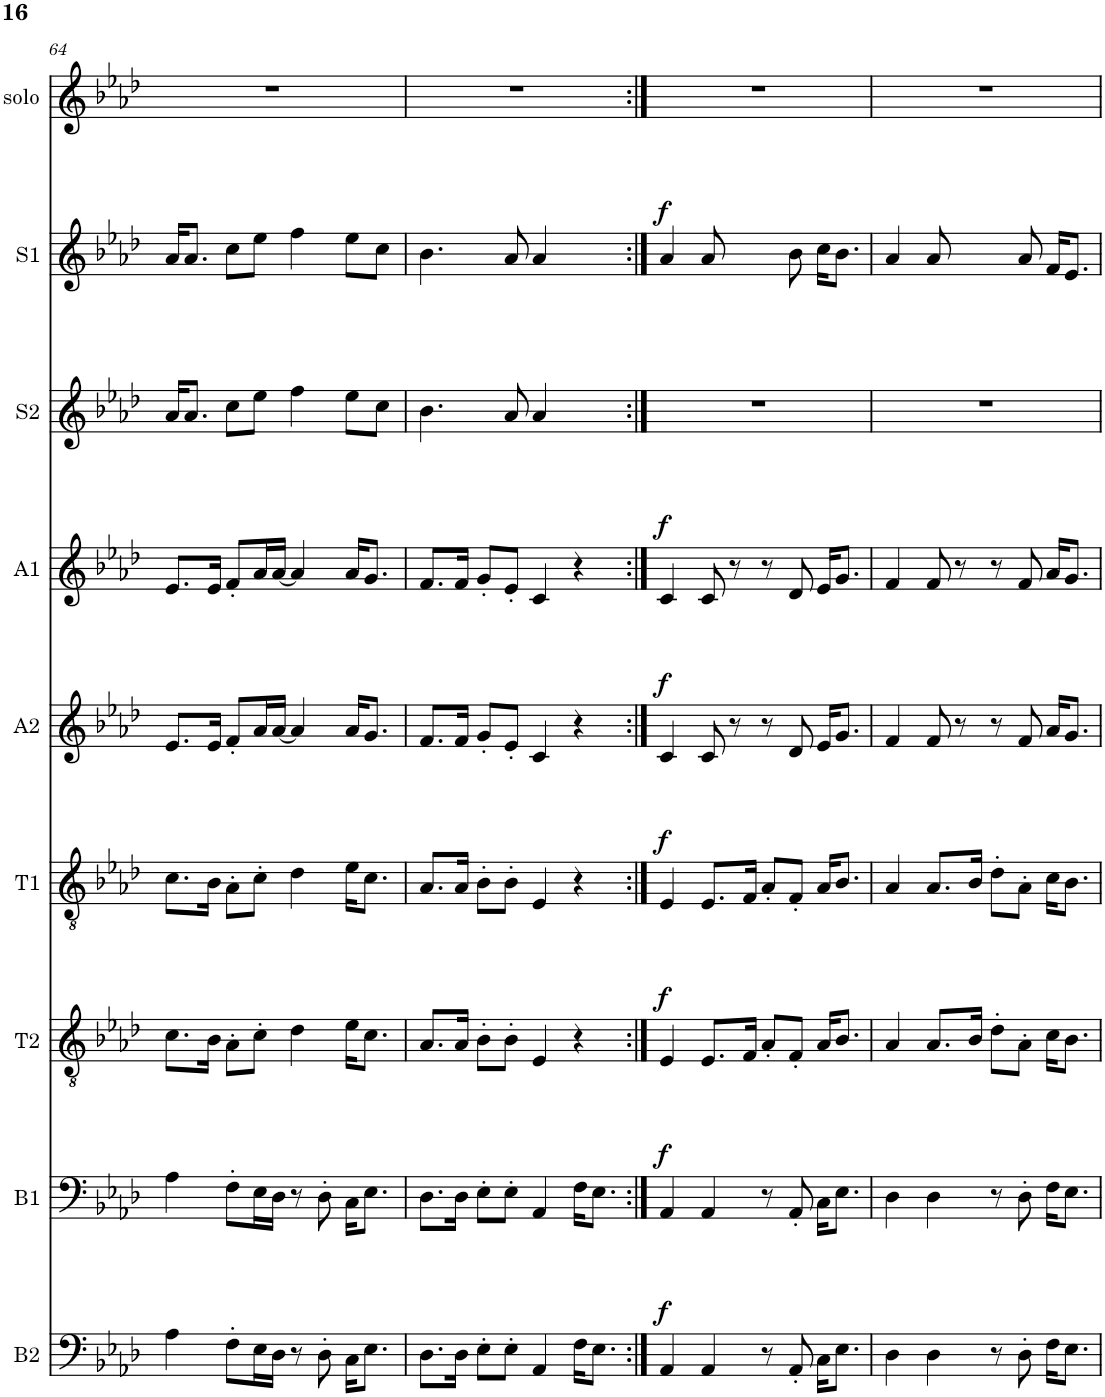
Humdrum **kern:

**kern	**dynam	**kern	**dynam	**kern	**dynam	**kern	**dynam	**kern	**dynam	**kern	**dynam	**kern	**kern	**dynam	**kern
*part9	*part9	*part8	*part8	*part7	*part7	*part6	*part6	*part5	*part5	*part4	*part4	*part3	*part2	*part2	*part1
*staff9	*staff9	*staff8	*staff8	*staff7	*staff7	*staff6	*staff6	*staff5	*staff5	*staff4	*staff4	*staff3	*staff2	*staff2	*staff1
*I"B2	*	*I"B1	*	*I"T2	*	*I"T1	*	*I"A2	*	*I"A1	*	*I"S2	*I"S1	*	*I"solo
*I'B2	*	*I'B1	*	*I'T2	*	*I'T1	*	*I'A2	*	*I'A1	*	*I'S2	*I'S1	*	*I'solo
!!LO:PB:g=z
*clefF4	*	*clefF4	*	*clefGv2	*	*clefGv2	*	*clefG2	*	*clefG2	*	*clefG2	*clefG2	*	*clefG2
*k[b-e-a-d-]	*	*k[b-e-a-d-]	*	*k[b-e-a-d-]	*	*k[b-e-a-d-]	*	*k[b-e-a-d-]	*	*k[b-e-a-d-]	*	*k[b-e-a-d-]	*k[b-e-a-d-]	*	*k[b-e-a-d-]
*M4/4	*	*M4/4	*	*M4/4	*	*M4/4	*	*M4/4	*	*M4/4	*	*M4/4	*M4/4	*	*M4/4
=64	=64	=64	=64	=64	=64	=64	=64	=64	=64	=64	=64	=64	=64	=64	=64
4A-\	.	4A-\	.	8.c\L	.	8.c\L	.	8.e-/L	.	8.e-/L	.	16a-/KL	16a-/KL	.	1r
.	.	.	.	.	.	.	.	.	.	.	.	8.a-/J	8.a-/J	.	.
.	.	.	.	16B-\Jk	.	16B-\Jk	.	16e-/Jk	.	16e-/Jk	.	.	.	.	.
8F'>\L	.	8F'>\L	.	8A-'>\L	.	8A-'>\L	.	8f'</L	.	8f'</L	.	8cc\L	8cc\L	.	.
16E-\L	.	16E-\L	.	8c'>\J	.	8c'>\J	.	16a-/L	.	16a-/L	.	8ee-\J	8ee-\J	.	.
16D-\JJ	.	16D-\JJ	.	.	.	.	.	[<16a-/JJ	.	[<16a-/JJ	.	.	.	.	.
8r	.	8r	.	4d-\	.	4d-\	.	4a-/]	.	4a-/]	.	4ff\	4ff\	.	.
8D-'>\	.	8D-'>\	.	.	.	.	.	.	.	.	.	.	.	.	.
16C\KL	.	16C\KL	.	16e-\KL	.	16e-\KL	.	16a-/KL	.	16a-/KL	.	8ee-\L	8ee-\L	.	.
8.E-\J	.	8.E-\J	.	8.c\J	.	8.c\J	.	8.g/J	.	8.g/J	.	.	.	.	.
.	.	.	.	.	.	.	.	.	.	.	.	8cc\J	8cc\J	.	.
=65	=65	=65	=65	=65	=65	=65	=65	=65	=65	=65	=65	=65	=65	=65	=65
8.D-\L	.	8.D-\L	.	8.A-/L	.	8.A-/L	.	8.f/L	.	8.f/L	.	4.b-\	4.b-\	.	1r
16D-\Jk	.	16D-\Jk	.	16A-/Jk	.	16A-/Jk	.	16f/Jk	.	16f/Jk	.	.	.	.	.
8E-'>\L	.	8E-'>\L	.	8B-'>\L	.	8B-'>\L	.	8g'</L	.	8g'</L	.	.	.	.	.
8E-'>\J	.	8E-'>\J	.	8B-'>\J	.	8B-'>\J	.	8e-'</J	.	8e-'</J	.	8a-/	8a-/	.	.
4AA-/	.	4AA-/	.	4E-/	.	4E-/	.	4c/	.	4c/	.	4a-/	4a-/	.	.
16F\KL	.	16F\KL	.	4r	.	4r	.	4r	.	4r	.	4ryy	4ryy	.	.
8.E-\J	.	8.E-\J	.	.	.	.	.	.	.	.	.	.	.	.	.
=66:|!	=66:|!	=66:|!	=66:|!	=66:|!	=66:|!	=66:|!	=66:|!	=66:|!	=66:|!	=66:|!	=66:|!	=66:|!	=66:|!	=66:|!	=66:|!
!	!LO:DY:a	!	!LO:DY:a	!	!LO:DY:a	!	!LO:DY:a	!	!LO:DY:a	!	!LO:DY:a	!	!	!LO:DY:a	!
4AA-/	f	4AA-/	f	4E-/	f	4E-/	f	4c/	f	4c/	f	1r	4a-/	f	1r
4AA-/	.	4AA-/	.	8.E-/L	.	8.E-/L	.	8c/	.	8c/	.	.	8a-/	.	.
.	.	.	.	.	.	.	.	8r	.	8r	.	.	8ryy	.	.
.	.	.	.	16F/Jk	.	16F/Jk	.	.	.	.	.	.	.	.	.
8r	.	8r	.	8A-'</L	.	8A-'</L	.	8r	.	8r	.	.	8ryy	.	.
8AA-'</	.	8AA-'</	.	8F'</J	.	8F'</J	.	8d-/	.	8d-/	.	.	8b-\	.	.
16C\KL	.	16C\KL	.	16A-/KL	.	16A-/KL	.	16e-/KL	.	16e-/KL	.	.	16cc\KL	.	.
8.E-\J	.	8.E-\J	.	8.B-/J	.	8.B-/J	.	8.g/J	.	8.g/J	.	.	8.b-\J	.	.
=67	=67	=67	=67	=67	=67	=67	=67	=67	=67	=67	=67	=67	=67	=67	=67
4D-\	.	4D-\	.	4A-/	.	4A-/	.	4f/	.	4f/	.	1r	4a-/	.	1r
4D-\	.	4D-\	.	8.A-/L	.	8.A-/L	.	8f/	.	8f/	.	.	8a-/	.	.
.	.	.	.	.	.	.	.	8r	.	8r	.	.	8ryy	.	.
.	.	.	.	16B-/Jk	.	16B-/Jk	.	.	.	.	.	.	.	.	.
8r	.	8r	.	8d-'>\L	.	8d-'>\L	.	8r	.	8r	.	.	8ryy	.	.
8D-'>\	.	8D-'>\	.	8A-'>\J	.	8A-'>\J	.	8f/	.	8f/	.	.	8a-/	.	.
16F\KL	.	16F\KL	.	16c\KL	.	16c\KL	.	16a-/KL	.	16a-/KL	.	.	16f/KL	.	.
8.E-\J	.	8.E-\J	.	8.B-\J	.	8.B-\J	.	8.g/J	.	8.g/J	.	.	8.e-/J	.	.
=	=	=	=	=	=	=	=	=	=	=	=	=	=	=	=
*-	*-	*-	*-	*-	*-	*-	*-	*-	*-	*-	*-	*-	*-	*-	*-
